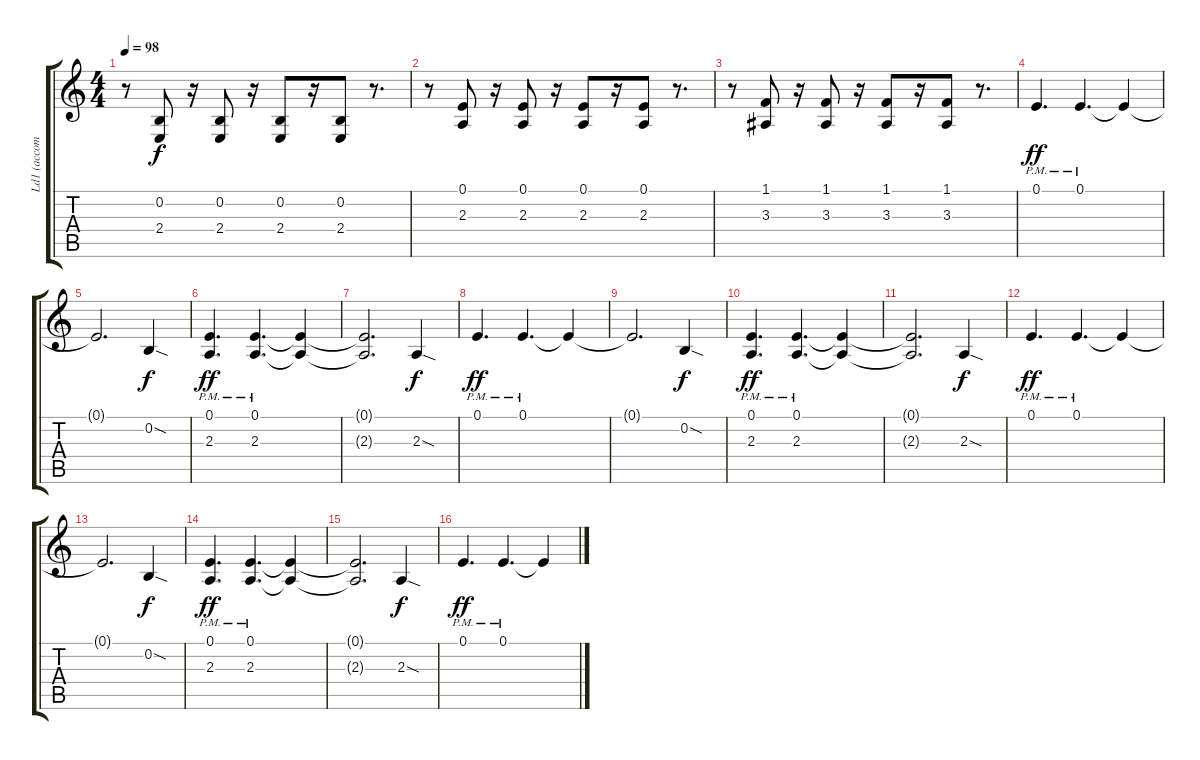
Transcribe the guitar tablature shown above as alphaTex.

\track ("Ld1 (accomp 2)" "Ld1 (accom") {instrument lead1square}
\staff {score tabs}
\tuning (E4 B3 G3 D3 A2 E2) {hide}
\ts (4 4)
\tempo 98
\clef g2
\ks c
r.8{dy f} (0.2 2.4).8 r.16 (0.2 2.4).8 r.16 (0.2 2.4).8 r.16 (0.2 2.4).8 r.8{d} |
r.8 (0.1 2.3).8 r.16 (0.1 2.3).8 r.16 (0.1 2.3).8 r.16 (0.1 2.3).8 r.8{d} |
r.8 (1.1 3.3).8 r.16 (1.1 3.3).8 r.16 (1.1 3.3).8 r.16 (1.1 3.3).8 r.8{d} |
0.1{pm}.4{d dy ff} 0.1{pm}.4{d} 0.1{t}.4 |
0.1{t}.2{d} 0.2{sod}.4{dy f} |
(0.1{pm} 2.3{pm}).4{d dy ff} (0.1{pm} 2.3{pm}).4{d} (0.1{t} 2.3{t}).4 |
(0.1{t} 2.3{t}).2{d} 2.3{sod}.4{dy f} |
0.1{pm}.4{d dy ff} 0.1{pm}.4{d} 0.1{t}.4 |
0.1{t}.2{d} 0.2{sod}.4{dy f} |
(0.1{pm} 2.3{pm}).4{d dy ff} (0.1{pm} 2.3{pm}).4{d} (0.1{t} 2.3{t}).4 |
(0.1{t} 2.3{t}).2{d} 2.3{sod}.4{dy f} |
0.1{pm}.4{d dy ff} 0.1{pm}.4{d} 0.1{t}.4 |
0.1{t}.2{d} 0.2{sod}.4{dy f} |
(0.1{pm} 2.3{pm}).4{d dy ff} (0.1{pm} 2.3{pm}).4{d} (0.1{t} 2.3{t}).4 |
(0.1{t} 2.3{t}).2{d} 2.3{sod}.4{dy f} |
0.1{pm}.4{d dy ff} 0.1{pm}.4{d} 0.1{t}.4
